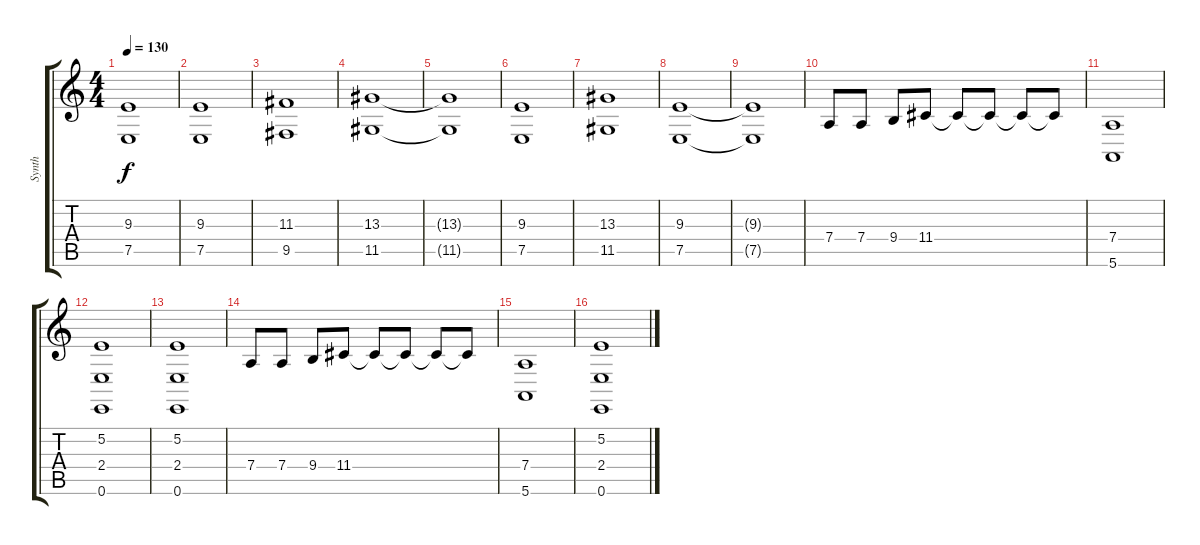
\track ("Synth" "Synth") {instrument synthbrass1}
\staff {score tabs}
\tuning (E4 B3 G3 D3 A2 E2) {hide}
\ts (4 4)
\tempo 130
\clef g2
\ks c
(9.3{t} 7.5{t}).1{dy f} |
(9.3 7.5).1 |
(11.3 9.5).1 |
(13.3 11.5).1 |
(13.3{t} 11.5{t}).1 |
(9.3 7.5).1 |
(13.3 11.5).1 |
(9.3 7.5).1 |
(9.3{t} 7.5{t}).1 |
7.4.8 7.4.8 9.4.8 11.4.8 11.4{t}.8 11.4{t}.8 11.4{t}.8 11.4{t}.8 |
(7.4 5.6).1 |
(5.2 2.4 0.6).1 |
(5.2 2.4 0.6).1 |
7.4.8 7.4.8 9.4.8 11.4.8 11.4{t}.8 11.4{t}.8 11.4{t}.8 11.4{t}.8 |
(7.4 5.6).1 |
(5.2 2.4 0.6).1
